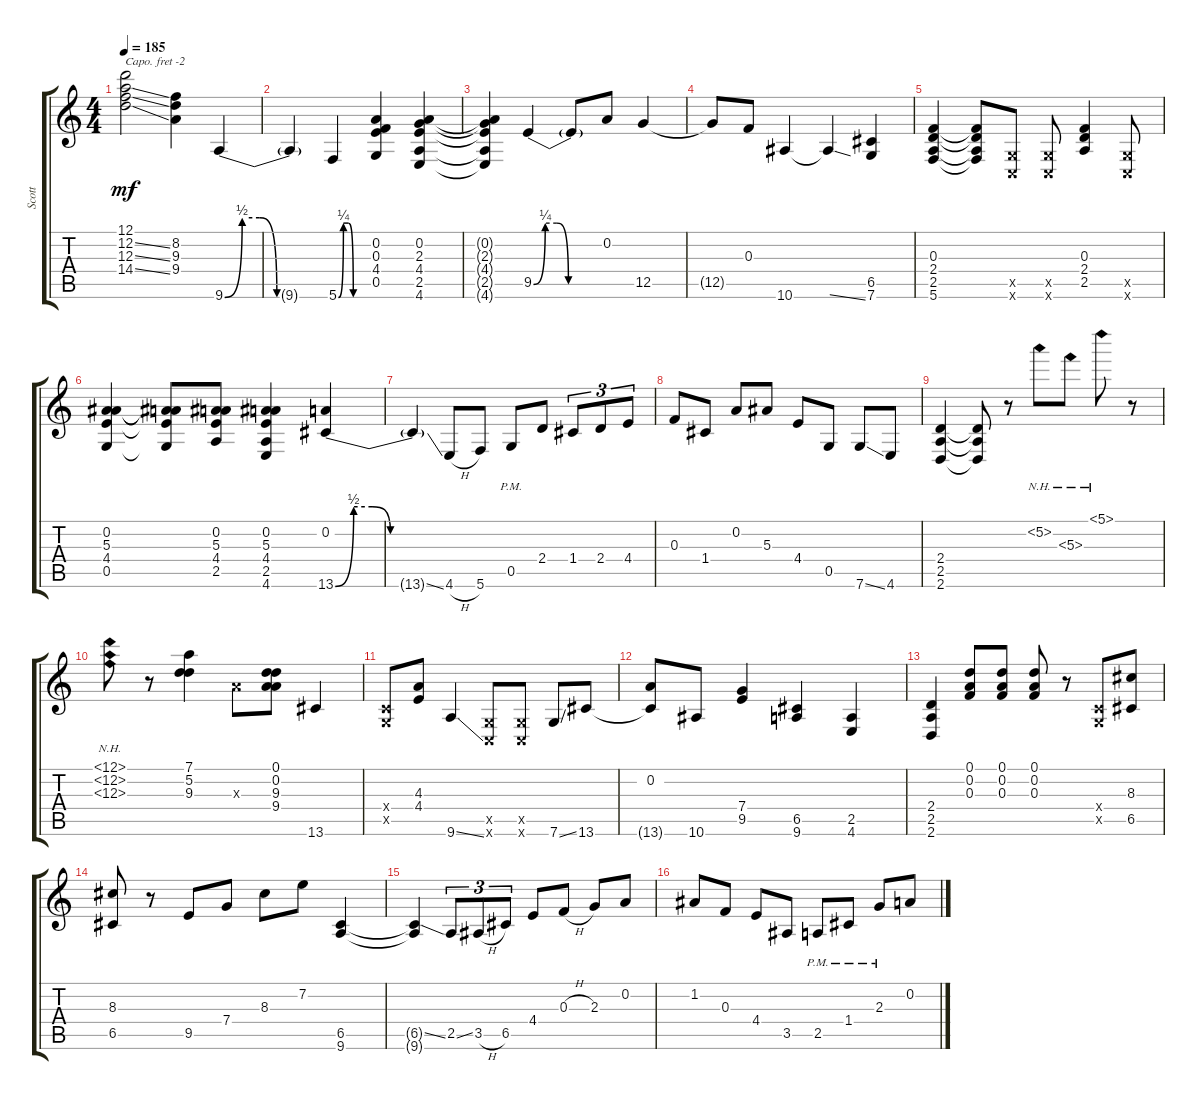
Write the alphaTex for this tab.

\track ("Scott" "Scott") {instrument overdrivenguitar}
\staff {score tabs}
\capo -2
\tuning (E4 B3 G3 D3 A2 D2) {hide}
\ts (4 4)
\tempo 185
\clef g2
\ks c
(12.1 12.2{ss} 12.3{ss} 14.4{ss}).2{dy mf} (8.2 9.3 9.4).4 9.6{be (custom 0 0 10 2 20 2 30 0 60 0)}.4 |
9.6{t}.4 5.6{be (custom 0 0 10 1 20 1 30 0 60 0)}.4 (0.2 0.3 4.4 0.5).4 (0.2 2.3 4.4 2.5 4.6).4 |
(0.2{t} 2.3{t} 4.4{t} 2.5{t} 4.6{t}).4 9.5{be (custom 0 0 10 1 20 1 30 0 60 0)}.4 9.5{t}.8 0.2.8 12.5.4 |
12.5{t}.8 0.3.8 10.6.4 10.6{ss t}.4 (6.5 7.6).4 |
(0.3 2.4 2.5 5.6).4 (0.3{t} 2.4{t} 2.5{t} 5.6{t}).8 (0.5{x} 0.6{x}).8 (0.5{x} 0.6{x}).8 (0.3 2.4 2.5).4 (0.5{x} 0.6{x}).8 |
(0.2 5.3 4.4 0.5).4 (0.2{t} 5.3{t} 4.4{t} 0.5{t}).8 (0.2 5.3 4.4 2.5).8 (0.2 5.3 4.4 2.5 4.6).4 (0.2 13.6{be (custom 0 0 10 2 20 2 30 0 60 0)}).4 |
13.6{ss t}.4 4.6{h}.8 5.6.8 0.5{pm}.8 2.4.8 1.4.8{tu (3 2)} 2.4.8{tu (3 2)} 4.4.8{tu (3 2)} |
0.3.8 1.4.8 0.2.8 5.3.8 4.4.8 0.5.8 7.6{ss}.8 4.6.8 |
(2.4 2.5 2.6).4 (2.4{t} 2.5{t} 2.6{t}).8 r.8 5.2{nh}.8 5.3{nh}.8 5.1{nh}.8 r.8 |
(12.1{nh} 12.2{nh} 12.3{nh}).8 r.8 (7.1 5.2 9.3).4 4.3{x}.8 (0.1 0.2 9.3 9.4).8 13.6.4 |
(0.4{x} 0.5{x}).8 (4.3 4.4).8 9.6{ss}.4 (0.5{x} 0.6{x}).8 (0.5{x} 0.6{x}).8 7.6{ss}.8 13.6.8 |
(0.2 13.6{t}).8 10.6.8 (7.4 9.5).4 (6.5 9.6).4 (2.5 4.6).4 |
(2.4 2.5 2.6).4 (0.1 0.2 0.3).8 (0.1 0.2 0.3).8 (0.1 0.2 0.3).8 r.8 (0.4{x} 0.5{x}).8 (8.3 6.5).8 |
(8.3 6.5).8 r.8 9.5.8 7.4.8 8.3.8 7.2.8 (6.5 9.6).4 |
(6.5{ss t} 9.6{t}).4 2.5{ss}.8{tu (3 2)} 3.5{h}.8{tu (3 2)} 6.5.8{tu (3 2)} 4.4.8 0.3{h}.8 2.3.8 0.2.8 |
1.2.8 0.3.8 4.4.8 3.5.8 2.5{pm}.8 1.4{pm}.8 2.3{pm}.8 0.2.8
